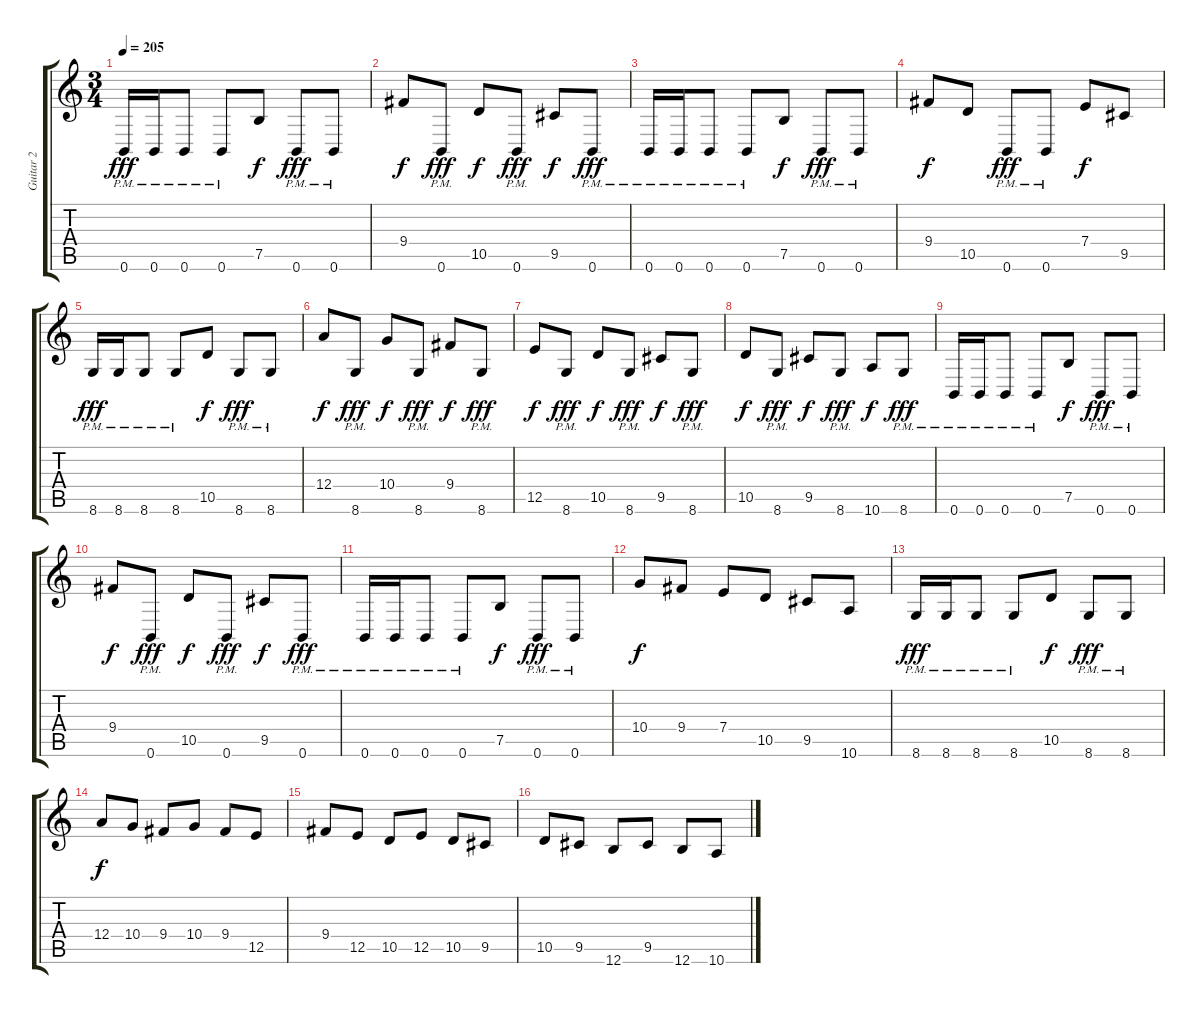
\track ("Guitar 2" "Guitar 2") {instrument distortionguitar}
\staff {score tabs}
\tuning (B3 Gb3 D3 A2 E2 B1) {hide}
\ts (3 4)
\tempo 205
\clef g2
\ks c
0.6{pm}.16{dy fff} 0.6{pm}.16 0.6{pm}.8 0.6{pm}.8 7.5.8{dy f} 0.6{pm}.8{dy fff} 0.6{pm}.8 |
9.4.8{dy f} 0.6{pm}.8{dy fff} 10.5.8{dy f} 0.6{pm}.8{dy fff} 9.5.8{dy f} 0.6{pm}.8{dy fff} |
0.6{pm}.16 0.6{pm}.16 0.6{pm}.8 0.6{pm}.8 7.5.8{dy f} 0.6{pm}.8{dy fff} 0.6{pm}.8 |
9.4.8{dy f} 10.5.8 0.6{pm}.8{dy fff} 0.6{pm}.8 7.4.8{dy f} 9.5.8 |
8.6{pm}.16{dy fff} 8.6{pm}.16 8.6{pm}.8 8.6{pm}.8 10.5.8{dy f} 8.6{pm}.8{dy fff} 8.6{pm}.8 |
12.4.8{dy f} 8.6{pm}.8{dy fff} 10.4.8{dy f} 8.6{pm}.8{dy fff} 9.4.8{dy f} 8.6{pm}.8{dy fff} |
12.5.8{dy f} 8.6{pm}.8{dy fff} 10.5.8{dy f} 8.6{pm}.8{dy fff} 9.5.8{dy f} 8.6{pm}.8{dy fff} |
10.5.8{dy f} 8.6{pm}.8{dy fff} 9.5.8{dy f} 8.6{pm}.8{dy fff} 10.6.8{dy f} 8.6{pm}.8{dy fff} |
0.6{pm}.16 0.6{pm}.16 0.6{pm}.8 0.6{pm}.8 7.5.8{dy f} 0.6{pm}.8{dy fff} 0.6{pm}.8 |
9.4.8{dy f} 0.6{pm}.8{dy fff} 10.5.8{dy f} 0.6{pm}.8{dy fff} 9.5.8{dy f} 0.6{pm}.8{dy fff} |
0.6{pm}.16 0.6{pm}.16 0.6{pm}.8 0.6{pm}.8 7.5.8{dy f} 0.6{pm}.8{dy fff} 0.6{pm}.8 |
10.4.8{dy f} 9.4.8 7.4.8 10.5.8 9.5.8 10.6.8 |
8.6{pm}.16{dy fff} 8.6{pm}.16 8.6{pm}.8 8.6{pm}.8 10.5.8{dy f} 8.6{pm}.8{dy fff} 8.6{pm}.8 |
12.4.8{dy f} 10.4.8 9.4.8 10.4.8 9.4.8 12.5.8 |
9.4.8 12.5.8 10.5.8 12.5.8 10.5.8 9.5.8 |
10.5.8 9.5.8 12.6.8 9.5.8 12.6.8 10.6.8
